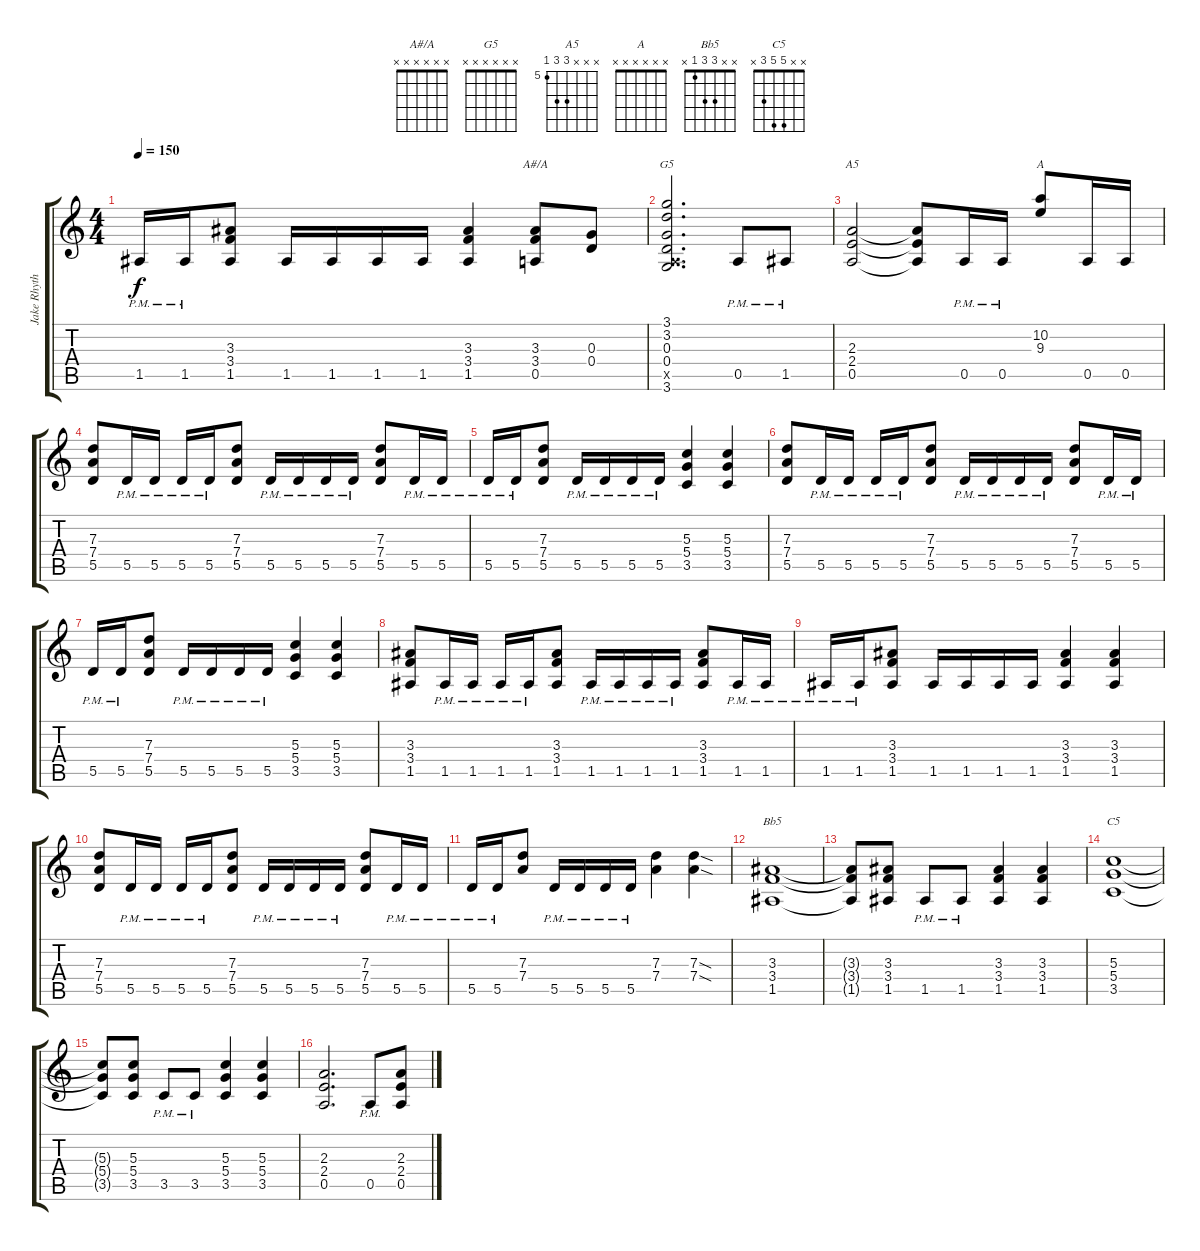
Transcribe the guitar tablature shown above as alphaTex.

\track ("Jake Rhythm" "Jake Rhyth") {instrument overdrivenguitar}
\staff {score tabs}
\tuning (E4 B3 G3 D3 A2 E2) {hide}
\chord ("A#/A" x x x x x x)
\chord ("G5" x x x x x x)
\chord ("A5" x x x 7 7 5) {firstfret 5}
\chord ("A" x x x x x x)
\chord ("Bb5" x x 3 3 1 x)
\chord ("C5" x x 5 5 3 x)
\ts (4 4)
\tempo 150
\clef g2
\ks c
1.5{pm}.16{dy f} 1.5{pm}.16 (3.3 3.4 1.5).8 1.5.16 1.5.16 1.5.16 1.5.16 (3.3 3.4 1.5).4 (3.3 3.4 0.5).8{ch "A#/A"} (0.3 0.4).8 |
(3.1 3.2 0.3 0.4 0.5{x} 3.6).2{d ch "G5"} 0.5{pm}.8 1.5{pm}.8 |
(2.3 2.4 0.5).2{ch "A5"} (2.3{t} 2.4{t} 0.5{t}).8 0.5{pm}.16 0.5{pm}.16 (10.2 9.3).8{ch "A"} 0.5.16 0.5.16 |
(7.3 7.4 5.5).8 5.5{pm}.16 5.5{pm}.16 5.5{pm}.16 5.5{pm}.16 (7.3 7.4 5.5).8 5.5{pm}.16 5.5{pm}.16 5.5{pm}.16 5.5{pm}.16 (7.3 7.4 5.5).8 5.5{pm}.16 5.5{pm}.16 |
5.5{pm}.16 5.5{pm}.16 (7.3 7.4 5.5).8 5.5{pm}.16 5.5{pm}.16 5.5{pm}.16 5.5{pm}.16 (5.3 5.4 3.5).4 (5.3 5.4 3.5).4 |
(7.3 7.4 5.5).8 5.5{pm}.16 5.5{pm}.16 5.5{pm}.16 5.5{pm}.16 (7.3 7.4 5.5).8 5.5{pm}.16 5.5{pm}.16 5.5{pm}.16 5.5{pm}.16 (7.3 7.4 5.5).8 5.5{pm}.16 5.5{pm}.16 |
5.5{pm}.16 5.5{pm}.16 (7.3 7.4 5.5).8 5.5{pm}.16 5.5{pm}.16 5.5{pm}.16 5.5{pm}.16 (5.3 5.4 3.5).4 (5.3 5.4 3.5).4 |
(3.3 3.4 1.5).8 1.5{pm}.16 1.5{pm}.16 1.5{pm}.16 1.5{pm}.16 (3.3 3.4 1.5).8 1.5{pm}.16 1.5{pm}.16 1.5{pm}.16 1.5{pm}.16 (3.3 3.4 1.5).8 1.5{pm}.16 1.5{pm}.16 |
1.5{pm}.16 1.5{pm}.16 (3.3 3.4 1.5).8 1.5.16 1.5.16 1.5.16 1.5.16 (3.3 3.4 1.5).4 (3.3 3.4 1.5).4 |
(7.3 7.4 5.5).8 5.5{pm}.16 5.5{pm}.16 5.5{pm}.16 5.5{pm}.16 (7.3 7.4 5.5).8 5.5{pm}.16 5.5{pm}.16 5.5{pm}.16 5.5{pm}.16 (7.3 7.4 5.5).8 5.5{pm}.16 5.5{pm}.16 |
5.5{pm}.16 5.5{pm}.16 (7.3 7.4).8 5.5{pm}.16 5.5{pm}.16 5.5{pm}.16 5.5{pm}.16 (7.3 7.4).4 (7.3{sod} 7.4{sod}).4 |
(3.3 3.4 1.5).1{ch "Bb5"} |
(3.3{t} 3.4{t} 1.5{t}).8 (3.3 3.4 1.5).8 1.5{pm}.8 1.5{pm}.8 (3.3 3.4 1.5).4 (3.3 3.4 1.5).4 |
(5.3 5.4 3.5).1{ch "C5"} |
(5.3{t} 5.4{t} 3.5{t}).8 (5.3 5.4 3.5).8 3.5{pm}.8 3.5{pm}.8 (5.3 5.4 3.5).4 (5.3 5.4 3.5).4 |
(2.3 2.4 0.5).2{d} 0.5{pm}.8 (2.3 2.4 0.5).8
